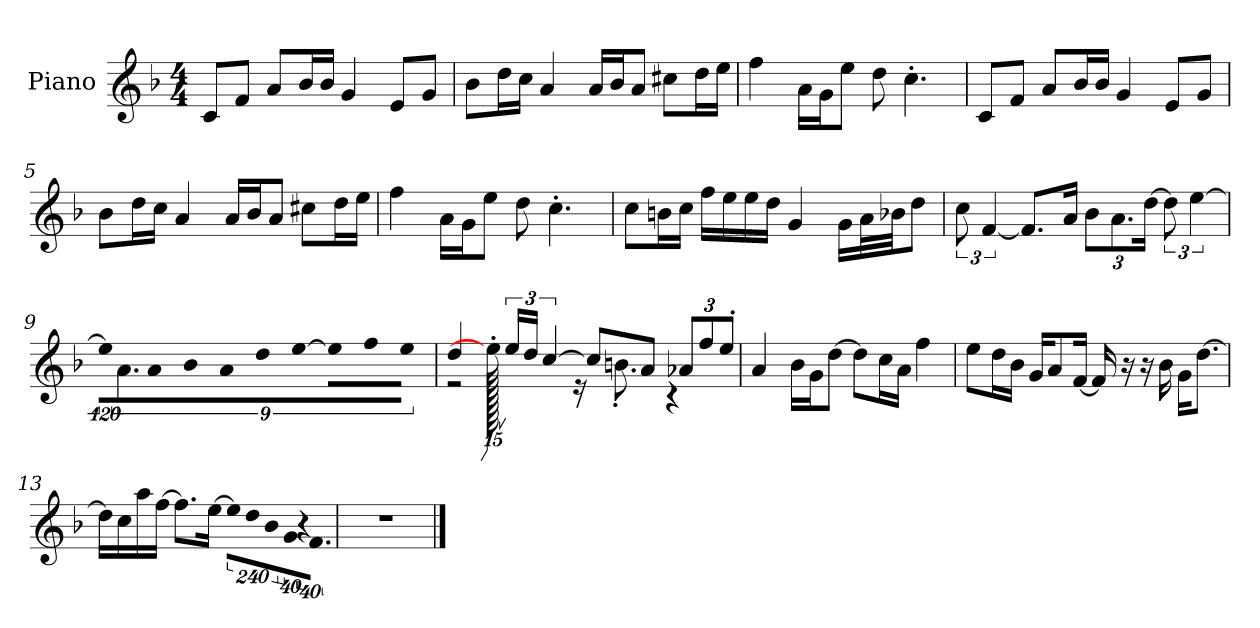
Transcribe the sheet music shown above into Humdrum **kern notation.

**kern
*part1
*staff1
*I"Piano
*I'P-no
*clefG2
*k[b-]
*M4/4
*MM90
=1
8c/L
8f/J
8a/L
16b-/L
16b-/JJ
4g/
8e/L
8g/J
=2
8b-\L
16dd\L
16cc\JJ
4a/
16a/LL
16b-/J
8a/J
8cc#X\L
16dd\L
16ee\JJ
=3
4ff\
16a\LL
16g\J
8ee\J
8dd\
4.cc'\
=4
8c/L
8f/J
8a/L
16b-/L
16b-/JJ
4g/
8e/L
8g/J
!!LO:LB:g=z
=5
8b-\L
16dd\L
16cc\JJ
4a/
16a/LL
16b-/J
8a/J
8cc#X\L
16dd\L
16ee\JJ
=6
4ff\
16a\LL
16g\J
8ee\J
8dd\
4.cc'\
=7
8cc\L
16bn\L
16cc\JJ
16ff\LL
16ee\
16ee\
16dd\JJ
4g/
16g\LL
32a\L
32b-X\JJ
8dd\J
=8
12cc\
[6f/
8.f/L]
16a/Jk
*Xbrackettup
12b-\L
12.a\
[24dd\Jk
*brackettup
12dd\]
[6ee\
!!LO:LB:g=z
=9
!LO:N:vis=16
1920%107ee\KL]
9.a\
!LO:N:vis=16
1920%107a\L
!LO:N:vis=16
1920%107b-\J
!LO:N:vis=8
640%71a\
!LO:N:vis=8
640%71dd\J
!LO:N:vis=4
[1920%427ee\
!LO:N:vis=16
1920%107ee\LL]
!LO:N:vis=16
1920%107ff\J
[480%53ee\J
=10
*^
4dd/	2r
1920ee'\]	.
24ee/LL	.
24dd/JJ	.
[6cc/	.
.	16r
8cc/L]	.
.	8.bn'\
8a/J	.
.	4r
*Xbrackettup	*
12a-X/L	.
12ff/	.
12ee'/J	.
.	1920ryy
*v	*v
=11
4a/
16b-\LL
16g\J
[8dd\J
8dd\L]
16cc\L
16a\JJ
4ff\
=12
8ee\L
16dd\L
16b-\JJ
16g/KL
8a/
[16f/Jk
16f/]
16r
16r
16b-\
16g\KL
[8.dd\J
!!LO:LB:g=z
=13
16dd\LL]
16cc\
16aa\
[16ff\JJ
8.ff\L]
[16ee\Jk
*brackettup
!LO:N:vis=16
1920%137ee\LL]
!LO:N:vis=16
1920%137dd\
!LO:N:vis=16
1920%137b-\
!LO:N:vis=32
640%23g\JJk
!LO:N:vis=32
640%23r
!LO:N:vis=8.
640%137f/
=14
1r
==
*-
